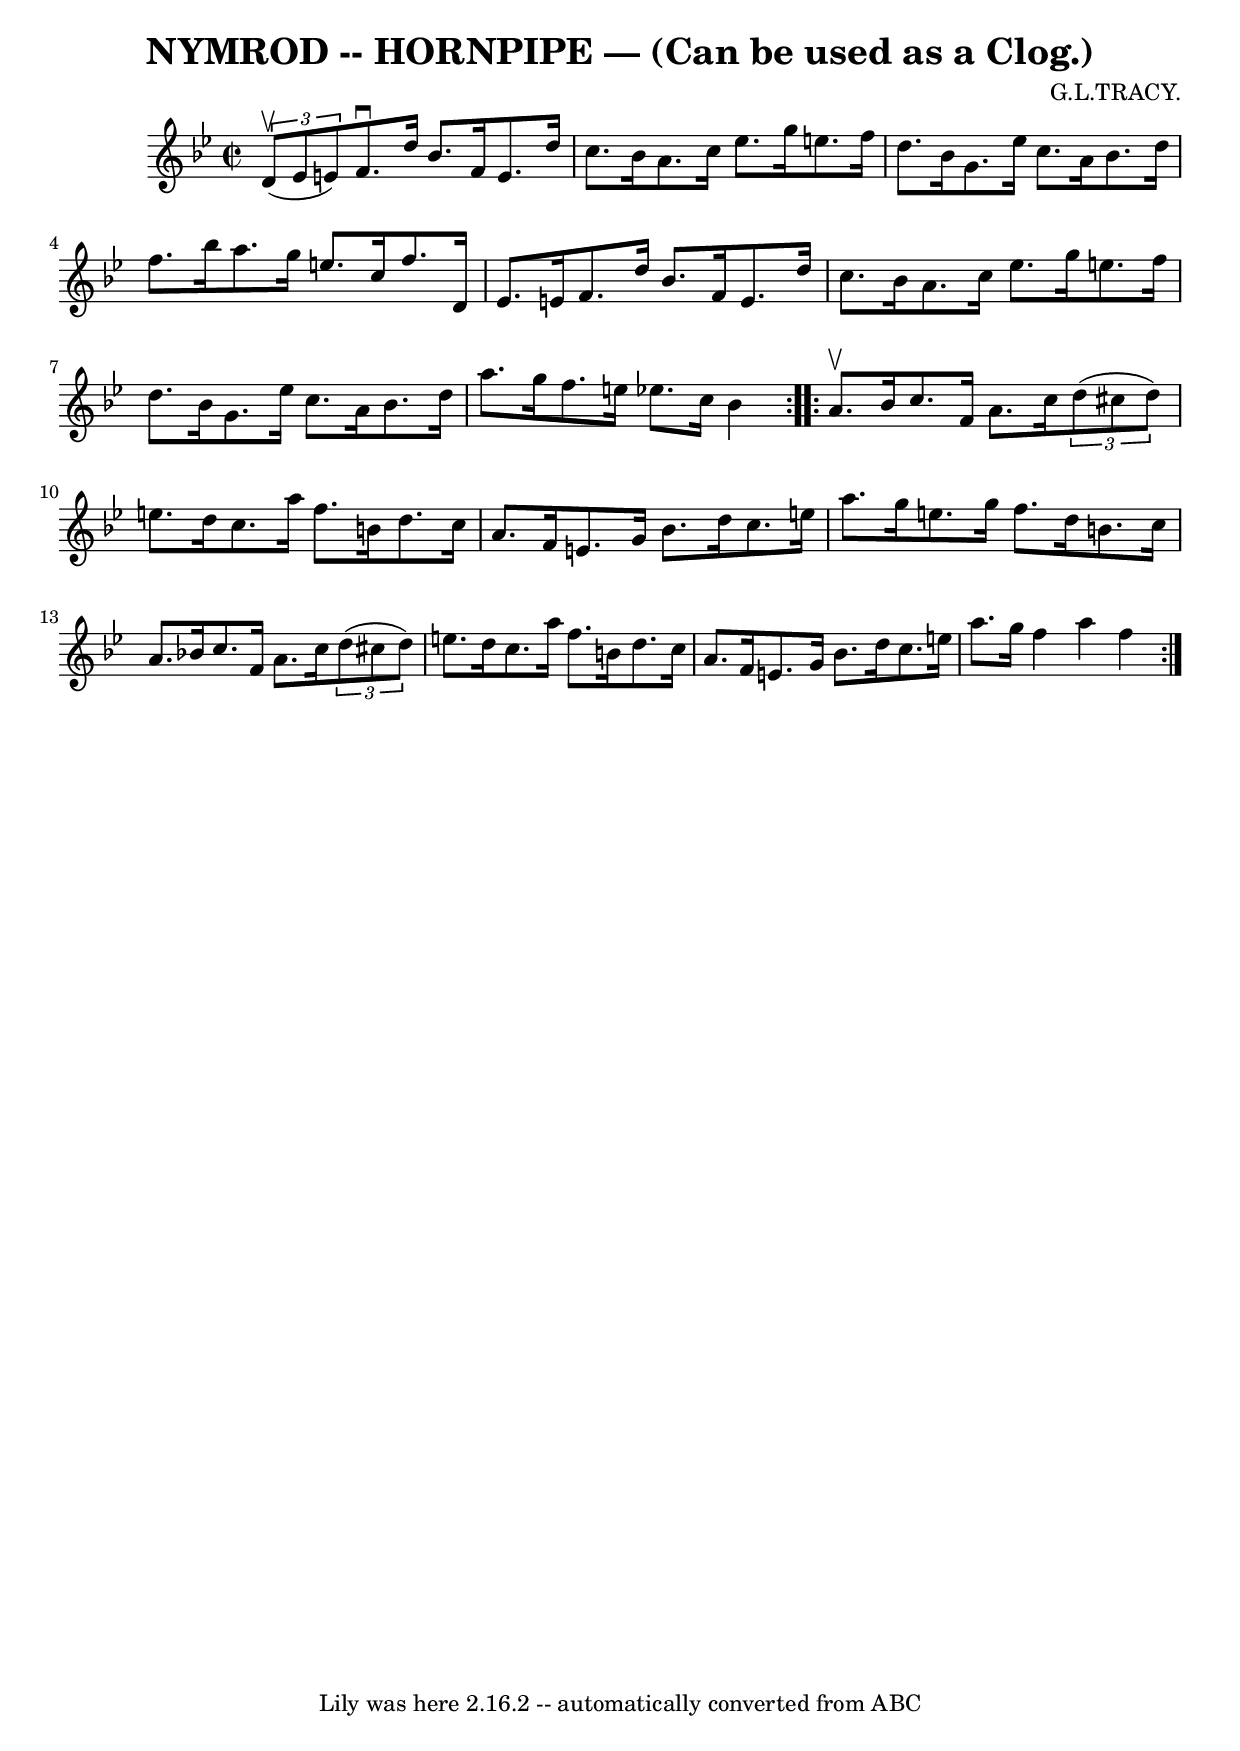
\version "2.16.2"
\include "Mammoth.ily"
\header {
  %% book = "Ryan's Mammoth Collection of Fiddle Tunes"
  composer = "G.L.TRACY."
  crossRefNumber = "1"
  footnotes = ""
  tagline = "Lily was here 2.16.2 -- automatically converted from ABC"
  title = "NYMROD -- HORNPIPE — (Can be used as a Clog.)"

}
voicedefault =  {



  \repeat volta 2 {

    \override Staff.TimeSignature #'style = #'C
    \time 2/2 
    \key bes \major   \times 2/3 { d'8 (^\upbow ees'8 e'8) 
				 }   
    |
    f'8.^\downbow d''16 bes'8. f'16 e'8. d''16    
    c''8. bes'16  |
    a'8. c''16 ees''8. g''16 e''8. f''16 
    d''8. bes'16    |
    g'8. ees''16 c''8. a'16 bes'8.    
    d''16 f''8. bes''16    |
    a''8. g''16 e''8. c''16    
    f''8. d'16 ees'8. e'16    |
    |
    f'8. d''16    
    bes'8. f'16 e'8. d''16 c''8. bes'16  |
    a'8. c''16    
    ees''8. g''16 e''8. f''16 d''8. bes'16    |
    g'8.    
    ees''16 c''8. a'16 bes'8. d''16 a''8. g''16    |
    
    f''8. e''16 ees''!8. c''16 bes'4    
  }     
  \repeat volta 2 {
    a'8. ^\upbow bes'16        |
    c''8. f'16 a'8. c''16    
    \times 2/3 { d''8 (cis''8 d''8) 
	       } e''8. d''16    |
    
    c''8. a''16 f''8. b'16 d''8. c''16 a'8. f'16    |
    
    e'8. g'16 bes'8. d''16 c''8. e''16 a''8. g''16    |
    
    e''8. g''16 f''8. d''16 b'8. c''16 a'8. bes'!16    
    |
    |
    c''8. f'16 a'8. c''16    \times 2/3 { d''8 (
					  cis''8 d''8) 
					} e''8. d''16    |
    c''8. a''16 f''8.   
    b'16 d''8. c''16 a'8. f'16    |
    e'8. g'16 bes'8.    
    d''16 c''8. e''16 a''8. g''16    |
    f''4 a''4 f''4    

  }   

}

\score{
  <<

    \context Staff="default"
    {
      \voicedefault 
      
    }

  >>
  \layout {
    
  }
  \midi {
  }

}
